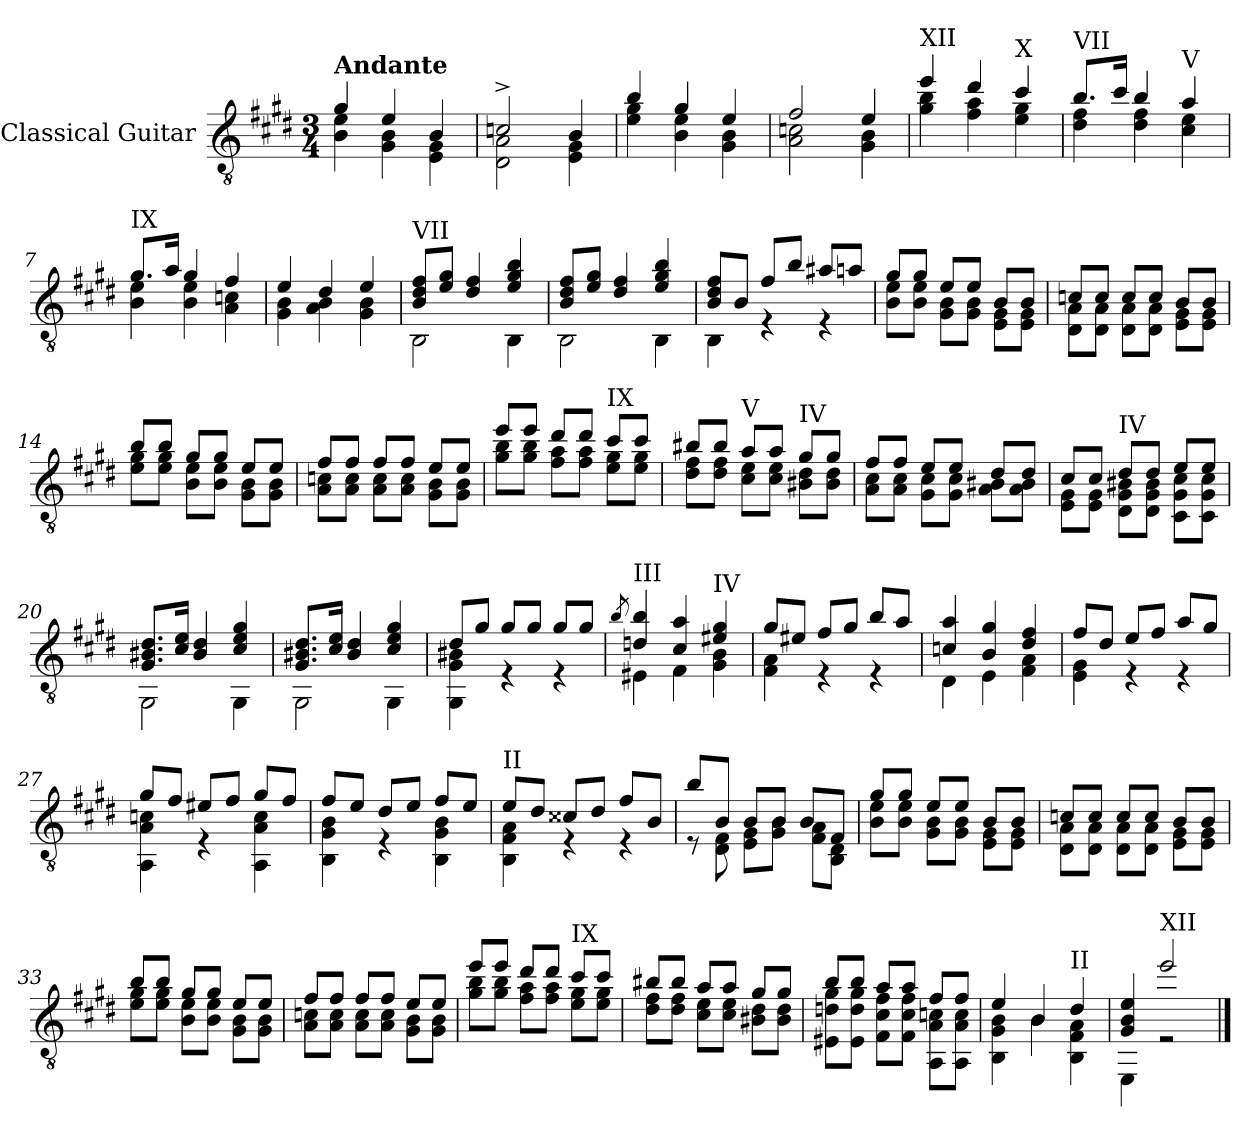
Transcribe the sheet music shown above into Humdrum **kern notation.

**kern
*part1
*staff1
*I"Classical Guitar
*I'Guit.
*clefGv2
*k[f#c#g#d#]
*M3/4
=1
*^
!LO:TX:a:B:t=Andante	!
4g#/	4B\ 4e\
4e/	4G#\ 4B\
4B/	4E\ 4G#\
=2	=2
2cn^/	2D#\ 2A\
4B/	4E\ 4G#\
=3	=3
4b/	4e\ 4g#\
4g#/	4B\ 4e\
4e/	4G#\ 4B\
=4	=4
2f#/	2A\ 2cn\
4e/	4G#\ 4B\
=5	=5
!LO:TX:a:t=XII	!
4ee/	4g#\ 4b\
4dd#/	4f#\ 4a\
!LO:TX:a:t=X	!
4cc#/	4e\ 4g#\
!!LO:LB:g=z	!!
=6	=6
!LO:TX:a:t=VII	!
8.b/L	4d#\ 4f#\
16cc#/Jk	.
4b/	4d#\ 4f#\
!LO:TX:a:t=V	!
4a/	4c#\ 4e\
=7	=7
!LO:TX:a:t=IX	!
8.g#/L	4B\ 4e\
16a/Jk	.
4g#/	4B\ 4e\
4f#/	4A\ 4cn\
=8	=8
4e/	4G#\ 4B\
4d#/	4A\ 4B\
4e/	4G#\ 4B\
=9	=9
!LO:TX:a:t=VII	!
8B/ 8d#/ 8f#/L	2BB\
8e/ 8g#/J	.
4d#/ 4f#/	.
4e/ 4g#/ 4b/	4BB\
=10	=10
8B/ 8d#/ 8f#/L	2BB\
8e/ 8g#/J	.
4d#/ 4f#/	.
4e/ 4g#/ 4b/	4BB\
!!LO:LB:g=z	!!
=11	=11
8B/ 8d#/ 8f#/L	4BB\
8B/J	.
8f#/L	4rE
8b/J	.
8a#X/L	4rE
8an/J	.
=12	=12
8g#/L	8B\ 8e\L
8g#/J	8B\ 8e\J
8e/L	8G#\ 8B\L
8e/J	8G#\ 8B\J
8B/L	8E\ 8G#\L
8B/J	8E\ 8G#\J
=13	=13
8cn/L	8D#\ 8A\L
8c/J	8D#\ 8A\J
8c/L	8D#\ 8A\L
8c/J	8D#\ 8A\J
8B/L	8E\ 8G#\L
8B/J	8E\ 8G#\J
!!LO:LB:g=z	!!
=14	=14
8b/L	8e\ 8g#\L
8b/J	8e\ 8g#\J
8g#/L	8B\ 8e\L
8g#/J	8B\ 8e\J
8e/L	8G#\ 8B\L
8e/J	8G#\ 8B\J
=15	=15
8f#/L	8A\ 8cn\L
8f#/J	8A\ 8c\J
8f#/L	8A\ 8c\L
8f#/J	8A\ 8c\J
8e/L	8G#\ 8B\L
8e/J	8G#\ 8B\J
=16	=16
8ee/L	8g#\ 8b\L
8ee/J	8g#\ 8b\J
8dd#/L	8f#\ 8a\L
8dd#/J	8f#\ 8a\J
!LO:TX:a:t=IX	!
8cc#/L	8e\ 8g#\L
8cc#/J	8e\ 8g#\J
!!LO:LB:g=z	!!
=17	=17
8b#X/L	8d#\ 8f#\L
8b#/J	8d#\ 8f#\J
!LO:TX:a:t=V	!
8a/L	8c#\ 8e\L
8a/J	8c#\ 8e\J
!LO:TX:a:t=IV	!
8g#/L	8B#X\ 8d#\L
8g#/J	8B#\ 8d#\J
=18	=18
8f#/L	8A\ 8c#\L
8f#/J	8A\ 8c#\J
8e/L	8G#\ 8c#\L
8e/J	8G#\ 8c#\J
8d#/L	8A\ 8B#X\L
8d#/J	8A\ 8B#\J
=19	=19
8c#/L	8E\ 8G#\L
8c#/J	8E\ 8G#\J
!LO:TX:a:t=IV	!
8d#/L	8D#\ 8G#\ 8B#X\L
8d#/J	8D#\ 8G#\ 8B#\J
8e/L	8C#\ 8G#\ 8c#\L
8e/J	8C#\ 8G#\ 8c#\J
!!LO:PB:g=z	!!
=20	=20
8.G#/ 8.B#X/ 8.d#/L	2GG#\
16c#/ 16e/Jk	.
4B#/ 4d#/	.
4c#/ 4e/ 4g#/	4GG#\
=21	=21
8.G#/ 8.B#X/ 8.d#/L	2GG#\
16c#/ 16e/Jk	.
4B#/ 4d#/	.
4c#/ 4e/ 4g#/	4GG#\
=22	=22
8d#/L	4GG#\ 4G#\ 4B#X\
8g#/J	.
8g#/L	4rE
8g#/J	.
8g#/L	4rE
8g#/J	.
=23	=23
8qb/	.
!LO:TX:a:t=III	!
4dn/ 4b/	4E#X\
4c#/ 4a/	4F#\
!LO:TX:a:t=IV	!
4e#X/ 4g#/	4G#\ 4B\
!!LO:LB:g=z	!!
=24	=24
8g#/L	4F#\ 4A\
8e#X/J	.
8f#/L	4rE
8g#/J	.
8b/L	4rE
8a/J	.
=25	=25
4cn/ 4a/	4D#\
4B/ 4g#/	4E\
4d#/ 4f#/	4F#\ 4A\
=26	=26
8f#/L	4E\ 4G#\
8d#/J	.
8e/L	4rE
8f#/J	.
8a/L	4rE
8g#/J	.
=27	=27
8g#/L	4AA\ 4A\ 4cn\
8f#/J	.
8e#X/L	4rE
8f#/J	.
8g#/L	4AA\ 4A\ 4c\
8f#/J	.
!!LO:LB:g=z	!!
=28	=28
8f#/L	4BB\ 4G#\ 4B\
8e/J	.
8d#/L	4rE
8e/J	.
8f#/L	4BB\ 4G#\ 4B\
8e/J	.
=29	=29
!LO:TX:a:t=II	!
8e/L	4BB\ 4F#\ 4A\
8d#/J	.
8c##X/L	4rE
8d#/J	.
8f#/L	4rE
8B/J	.
=30	=30
8b/L	8rE
8B/J	8D#\ 8F#\
8B/L	8E\ 8G#\L
8B/J	8G#\ 8B\J
8B/L	8F#\ 8A\L
8F#/J	8BB\ 8D#\J
!!LO:LB:g=z	!!
=31	=31
8g#/L	8B\ 8e\L
8g#/J	8B\ 8e\J
8e/L	8G#\ 8B\L
8e/J	8G#\ 8B\J
8B/L	8E\ 8G#\L
8B/J	8E\ 8G#\J
=32	=32
8cn/L	8D#\ 8A\L
8c/J	8D#\ 8A\J
8c/L	8D#\ 8A\L
8c/J	8D#\ 8A\J
8B/L	8E\ 8G#\L
8B/J	8E\ 8G#\J
=33	=33
8b/L	8e\ 8g#\L
8b/J	8e\ 8g#\J
8g#/L	8B\ 8e\L
8g#/J	8B\ 8e\J
8e/L	8G#\ 8B\L
8e/J	8G#\ 8B\J
!!LO:LB:g=z	!!
=34	=34
8f#/L	8A\ 8cn\L
8f#/J	8A\ 8c\J
8f#/L	8A\ 8c\L
8f#/J	8A\ 8c\J
8e/L	8G#\ 8B\L
8e/J	8G#\ 8B\J
=35	=35
8ee/L	8g#\ 8b\L
8ee/J	8g#\ 8b\J
8dd#/L	8f#\ 8a\L
8dd#/J	8f#\ 8a\J
!LO:TX:a:t=IX	!
8cc#/L	8e\ 8g#\L
8cc#/J	8e\ 8g#\J
=36	=36
8b#X/L	8d#\ 8f#\L
8b#/J	8d#\ 8f#\J
8a/L	8c#\ 8e\L
8a/J	8c#\ 8e\J
8g#/L	8B#X\ 8d#\L
8g#/J	8B#\ 8d#\J
!!LO:LB:g=z	!!
=37	=37
8b/L	8E#X\ 8dn\ 8g#\L
8b/J	8E#\ 8d\ 8g#\J
8a/L	8F#\ 8c#\ 8f#\L
8a/J	8F#\ 8c#\ 8f#\J
8f#/L	8AA\ 8A\ 8cn\L
8f#/J	8AA\ 8A\ 8c\J
=38	=38
4e/	4BB\ 4G#\ 4B\
4B/	4B\
!LO:TX:a:t=II	!
4d#/	4BB\ 4F#\ 4A\
=39	=39
4G#/ 4B/ 4e/	4EE\
!LO:TX:a:t=XII	!
2ee/	2rE
*v	*v
==
*-
